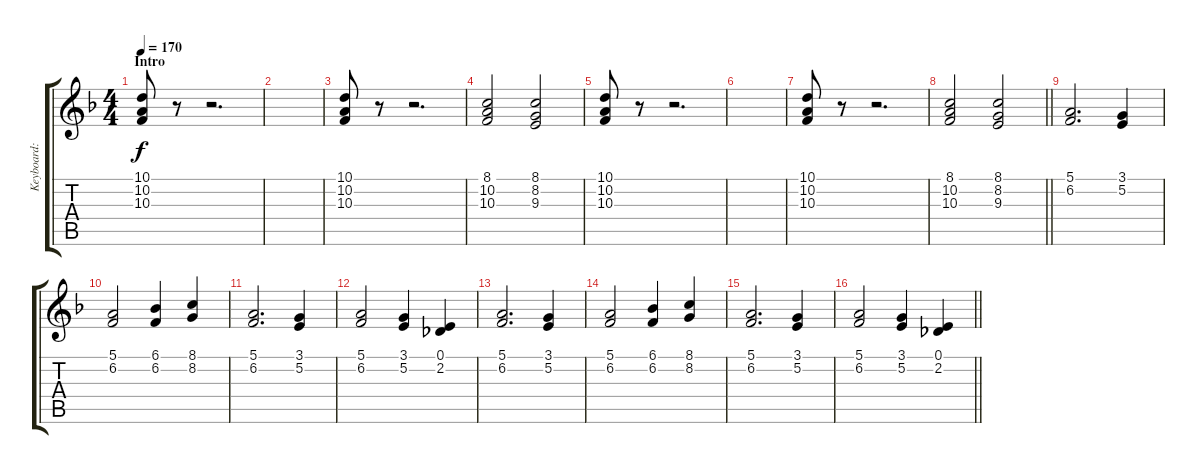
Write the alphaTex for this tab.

\track ("Keyboard: Juha Mäenpää" "Keyboard: ") {instrument stringensemble1}
\staff {score tabs}
\tuning (E4 B3 G3 D3 A2 E2) {hide}
\ts (4 4)
\section ("" "Intro")
\tempo 170
\clef g2
\ks dminor
(10.1 10.2 10.3).8{dy f instrument stringensemble1} r.8 r.2{d} |
|
(10.1 10.2 10.3).8 r.8 r.2{d} |
(8.1 10.2 10.3).2 (8.1 8.2 9.3).2 |
(10.1 10.2 10.3).8 r.8 r.2{d} |
|
(10.1 10.2 10.3).8 r.8 r.2{d} |
\barLineRight lightlight
(8.1 10.2 10.3).2 (8.1 8.2 9.3).2 |
(5.1 6.2).2{d} (3.1 5.2).4 |
(5.1 6.2).2 (6.1 6.2).4 (8.1 8.2).4 |
(5.1 6.2).2{d} (3.1 5.2).4 |
(5.1 6.2).2 (3.1 5.2).4 (0.1 2.2).4 |
(5.1 6.2).2{d} (3.1 5.2).4 |
(5.1 6.2).2 (6.1 6.2).4 (8.1 8.2).4 |
(5.1 6.2).2{d} (3.1 5.2).4 |
\barLineRight lightlight
(5.1 6.2).2 (3.1 5.2).4 (0.1 2.2).4
